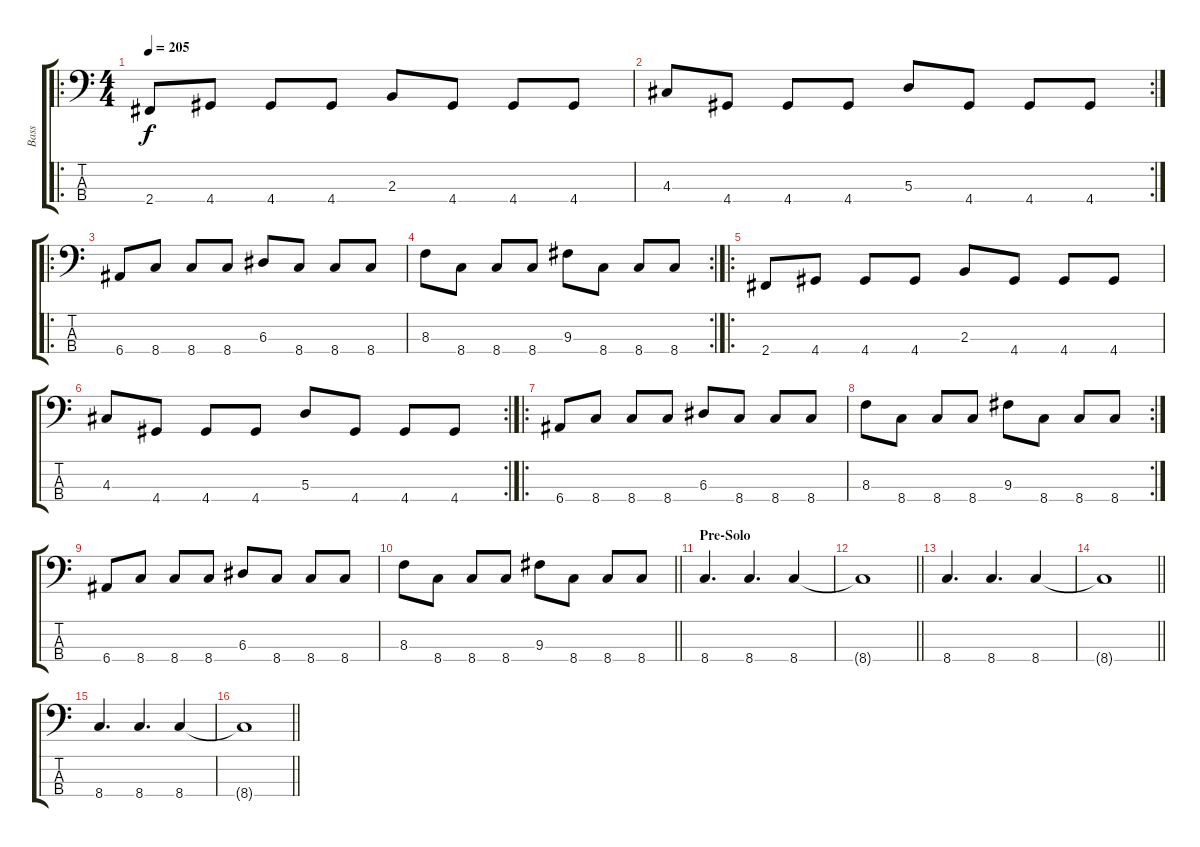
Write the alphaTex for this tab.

\track ("Bass" "Bass") {instrument electricbassfinger}
\staff {score tabs}
\tuning (G2 D2 A1 E1) {hide}
\ro
\ts (4 4)
\tempo 205
\clef f4
\ks c
2.4.8{dy f} 4.4.8 4.4.8 4.4.8 2.3.8 4.4.8 4.4.8 4.4.8 |
\rc 2
4.3.8 4.4.8 4.4.8 4.4.8 5.3.8 4.4.8 4.4.8 4.4.8 |
\ro
6.4.8 8.4.8 8.4.8 8.4.8 6.3.8 8.4.8 8.4.8 8.4.8 |
\rc 2
8.3.8 8.4.8 8.4.8 8.4.8 9.3.8 8.4.8 8.4.8 8.4.8 |
\ro
2.4.8 4.4.8 4.4.8 4.4.8 2.3.8 4.4.8 4.4.8 4.4.8 |
\rc 2
4.3.8 4.4.8 4.4.8 4.4.8 5.3.8 4.4.8 4.4.8 4.4.8 |
\ro
6.4.8 8.4.8 8.4.8 8.4.8 6.3.8 8.4.8 8.4.8 8.4.8 |
\rc 2
8.3.8 8.4.8 8.4.8 8.4.8 9.3.8 8.4.8 8.4.8 8.4.8 |
6.4.8 8.4.8 8.4.8 8.4.8 6.3.8 8.4.8 8.4.8 8.4.8 |
\barLineRight lightlight
8.3.8 8.4.8 8.4.8 8.4.8 9.3.8 8.4.8 8.4.8 8.4.8 |
\section ("" "Pre-Solo")
8.4.4{d} 8.4.4{d} 8.4.4 |
\barLineRight lightlight
8.4{t}.1 |
8.4.4{d} 8.4.4{d} 8.4.4 |
\barLineRight lightlight
8.4{t}.1 |
8.4.4{d} 8.4.4{d} 8.4.4 |
\barLineRight lightlight
8.4{t}.1
